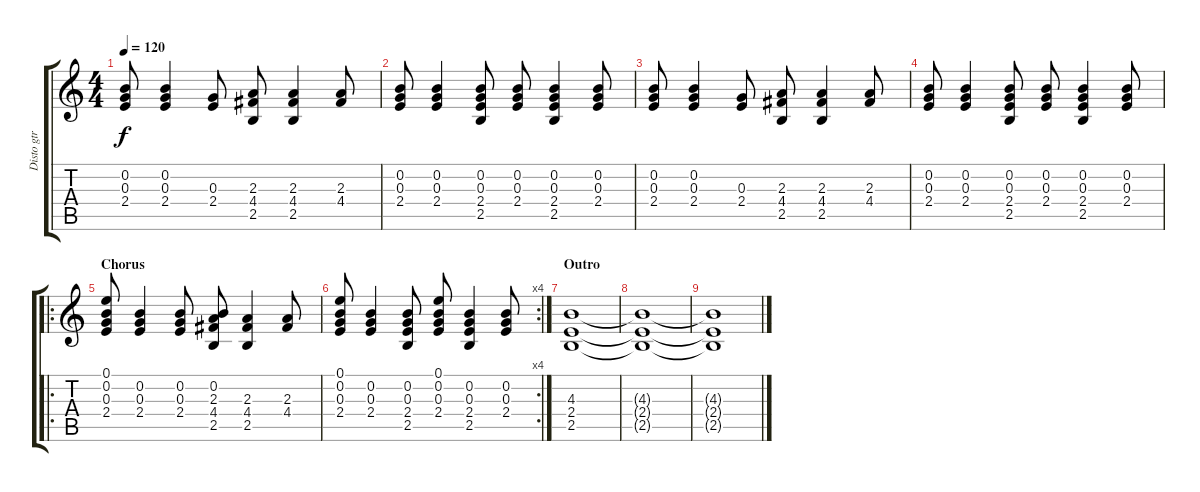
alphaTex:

\track ("Disto gtr" "Disto gtr") {instrument distortionguitar}
\staff {score tabs}
\tuning (E4 B3 G3 D3 A2 E2) {hide}
\ts (4 4)
\tempo 120
\clef g2
\ks c
(0.2 0.3 2.4).8{dy f} (0.2 0.3 2.4).4 (0.3 2.4).8 (2.3 4.4 2.5).8 (2.3 4.4 2.5).4 (2.3 4.4).8 |
(0.2 0.3 2.4).8 (0.2 0.3 2.4).4 (0.2 0.3 2.4 2.5).8 (0.2 0.3 2.4).8 (0.2 0.3 2.4 2.5).4 (0.2 0.3 2.4).8 |
(0.2 0.3 2.4).8 (0.2 0.3 2.4).4 (0.3 2.4).8 (2.3 4.4 2.5).8 (2.3 4.4 2.5).4 (2.3 4.4).8 |
(0.2 0.3 2.4).8 (0.2 0.3 2.4).4 (0.2 0.3 2.4 2.5).8 (0.2 0.3 2.4).8 (0.2 0.3 2.4 2.5).4 (0.2 0.3 2.4).8 |
\ro
\section ("" "Chorus")
(0.1 0.2 0.3 2.4).8 (0.2 0.3 2.4).4 (0.2 0.3 2.4).8 (0.2 2.3 4.4 2.5).8 (2.3 4.4 2.5).4 (2.3 4.4).8 |
\rc 4
(0.1 0.2 0.3 2.4).8 (0.2 0.3 2.4).4 (0.2 0.3 2.4 2.5).8 (0.1 0.2 0.3 2.4).8 (0.2 0.3 2.4 2.5).4 (0.2 0.3 2.4).8 |
\section ("" "Outro")
(4.3 2.4 2.5).1 |
(4.3{t} 2.4{t} 2.5{t}).1{volume 0} |
(4.3{t} 2.4{t} 2.5{t}).1
